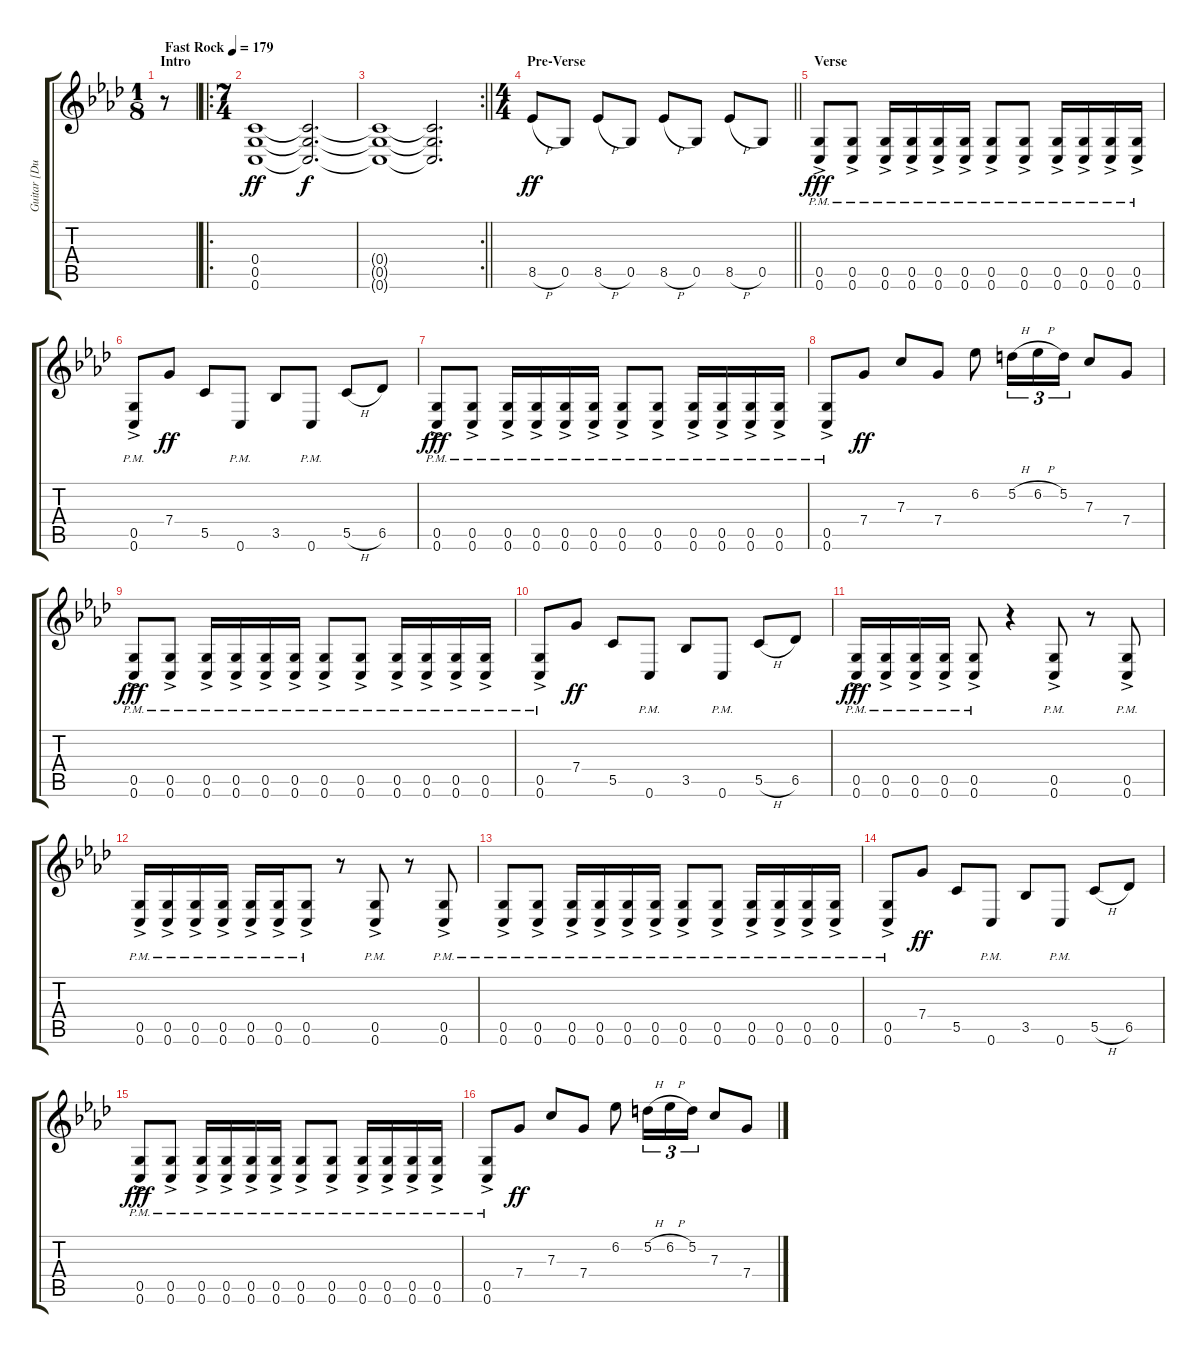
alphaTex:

\track ("Guitar [Dustin]" "Guitar [Du") {instrument distortionguitar}
\staff {score tabs}
\tuning (D4 A3 F3 C3 G2 C2) {hide}
\ts (1 8)
\section ("" "Intro")
\tempo (179 "Fast Rock")
\clef g2
\ks ab
r.8{dy ff instrument distortionguitar} |
\ro
\ts (7 4)
(0.4 0.5 0.6).1 (0.4{t} 0.5{t} 0.6{t}).2{d dy f} |
\rc 2
\barLineRight lightlight
(0.4{t} 0.5{t} 0.6{t}).1 (0.4{t} 0.5{t} 0.6{t}).2{d} |
\ts (4 4)
\section ("" "Pre-Verse")
\barLineRight lightlight
8.5{h}.8{dy ff} 0.5.8 8.5{h}.8 0.5.8 8.5{h}.8 0.5.8 8.5{h}.8 0.5.8 |
\section ("" "Verse")
(0.5{ac pm} 0.6{ac pm}).8{dy fff} (0.5{ac pm} 0.6{ac pm}).8 (0.5{ac pm} 0.6{ac pm}).16 (0.5{ac pm} 0.6{ac pm}).16 (0.5{ac pm} 0.6{ac pm}).16 (0.5{ac pm} 0.6{ac pm}).16 (0.5{ac pm} 0.6{ac pm}).8 (0.5{ac pm} 0.6{ac pm}).8 (0.5{ac pm} 0.6{ac pm}).16 (0.5{ac pm} 0.6{ac pm}).16 (0.5{ac pm} 0.6{ac pm}).16 (0.5{ac pm} 0.6{ac pm}).16 |
(0.5{ac pm} 0.6{ac pm}).8 7.4.8{dy ff} 5.5.8 0.6{pm}.8 3.5.8 0.6{pm}.8 5.5{h}.8 6.5.8 |
(0.5{ac pm} 0.6{ac pm}).8{dy fff} (0.5{ac pm} 0.6{ac pm}).8 (0.5{ac pm} 0.6{ac pm}).16 (0.5{ac pm} 0.6{ac pm}).16 (0.5{ac pm} 0.6{ac pm}).16 (0.5{ac pm} 0.6{ac pm}).16 (0.5{ac pm} 0.6{ac pm}).8 (0.5{ac pm} 0.6{ac pm}).8 (0.5{ac pm} 0.6{ac pm}).16 (0.5{ac pm} 0.6{ac pm}).16 (0.5{ac pm} 0.6{ac pm}).16 (0.5{ac pm} 0.6{ac pm}).16 |
(0.5{ac pm} 0.6{ac pm}).8 7.4.8{dy ff} 7.3.8 7.4.8 6.2.8 5.2{h}.16{tu (3 2)} 6.2{h}.16{tu (3 2)} 5.2.16{tu (3 2)} 7.3.8 7.4.8 |
(0.5{ac pm} 0.6{ac pm}).8{dy fff} (0.5{ac pm} 0.6{ac pm}).8 (0.5{ac pm} 0.6{ac pm}).16 (0.5{ac pm} 0.6{ac pm}).16 (0.5{ac pm} 0.6{ac pm}).16 (0.5{ac pm} 0.6{ac pm}).16 (0.5{ac pm} 0.6{ac pm}).8 (0.5{ac pm} 0.6{ac pm}).8 (0.5{ac pm} 0.6{ac pm}).16 (0.5{ac pm} 0.6{ac pm}).16 (0.5{ac pm} 0.6{ac pm}).16 (0.5{ac pm} 0.6{ac pm}).16 |
(0.5{ac pm} 0.6{ac pm}).8 7.4.8{dy ff} 5.5.8 0.6{pm}.8 3.5.8 0.6{pm}.8 5.5{h}.8 6.5.8 |
(0.5{ac pm} 0.6{ac pm}).16{dy fff} (0.5{ac pm} 0.6{ac pm}).16 (0.5{ac pm} 0.6{ac pm}).16 (0.5{ac pm} 0.6{ac pm}).16 (0.5{ac pm} 0.6{ac pm}).8 r.4 (0.5{ac pm} 0.6{ac pm}).8 r.8 (0.5{ac pm} 0.6{ac pm}).8 |
(0.5{ac pm} 0.6{ac pm}).16 (0.5{ac pm} 0.6{ac pm}).16 (0.5{ac pm} 0.6{ac pm}).16 (0.5{ac pm} 0.6{ac pm}).16 (0.5{ac pm} 0.6{ac pm}).16 (0.5{ac pm} 0.6{ac pm}).16 (0.5{ac pm} 0.6{ac pm}).8 r.8 (0.5{ac pm} 0.6{ac pm}).8 r.8 (0.5{ac pm} 0.6{ac pm}).8 |
(0.5{ac pm} 0.6{ac pm}).8 (0.5{ac pm} 0.6{ac pm}).8 (0.5{ac pm} 0.6{ac pm}).16 (0.5{ac pm} 0.6{ac pm}).16 (0.5{ac pm} 0.6{ac pm}).16 (0.5{ac pm} 0.6{ac pm}).16 (0.5{ac pm} 0.6{ac pm}).8 (0.5{ac pm} 0.6{ac pm}).8 (0.5{ac pm} 0.6{ac pm}).16 (0.5{ac pm} 0.6{ac pm}).16 (0.5{ac pm} 0.6{ac pm}).16 (0.5{ac pm} 0.6{ac pm}).16 |
(0.5{ac pm} 0.6{ac pm}).8 7.4.8{dy ff} 5.5.8 0.6{pm}.8 3.5.8 0.6{pm}.8 5.5{h}.8 6.5.8 |
(0.5{ac pm} 0.6{ac pm}).8{dy fff} (0.5{ac pm} 0.6{ac pm}).8 (0.5{ac pm} 0.6{ac pm}).16 (0.5{ac pm} 0.6{ac pm}).16 (0.5{ac pm} 0.6{ac pm}).16 (0.5{ac pm} 0.6{ac pm}).16 (0.5{ac pm} 0.6{ac pm}).8 (0.5{ac pm} 0.6{ac pm}).8 (0.5{ac pm} 0.6{ac pm}).16 (0.5{ac pm} 0.6{ac pm}).16 (0.5{ac pm} 0.6{ac pm}).16 (0.5{ac pm} 0.6{ac pm}).16 |
(0.5{ac pm} 0.6{ac pm}).8 7.4.8{dy ff} 7.3.8 7.4.8 6.2.8 5.2{h}.16{tu (3 2)} 6.2{h}.16{tu (3 2)} 5.2.16{tu (3 2)} 7.3.8 7.4.8
